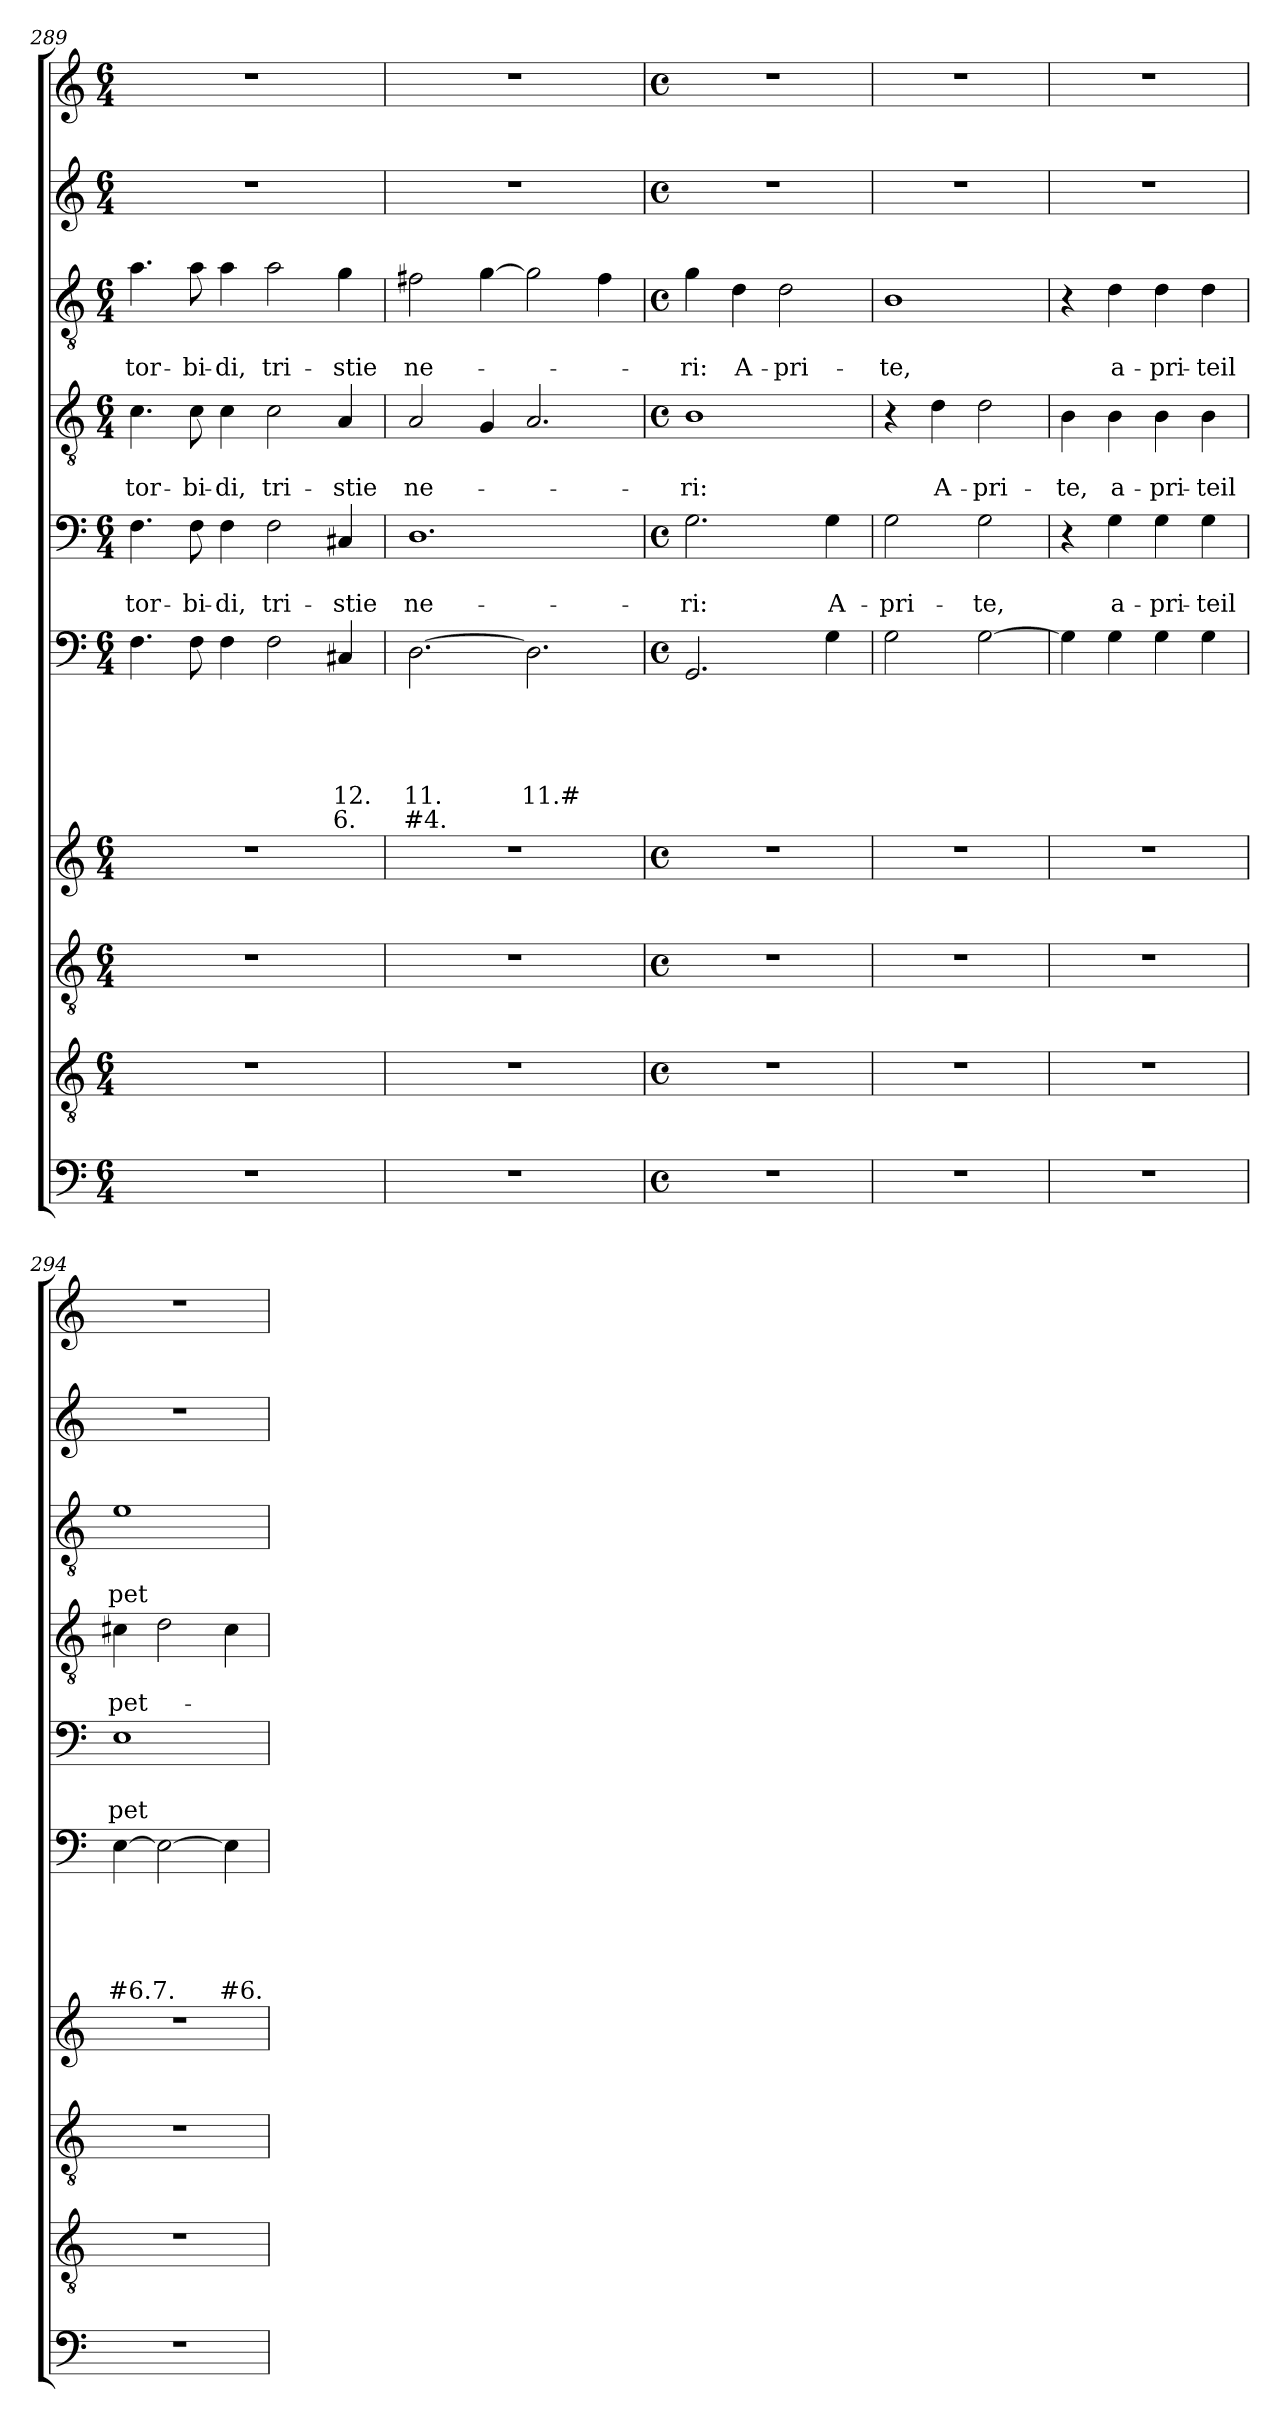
**kern	**kern	**kern	**kern	**kern	**text	**text	**text	**text	**text	**text	**kern	**text	**text	**kern	**text	**text	**kern	**text	**text	**kern	**kern
*part10	*part9	*part8	*part7	*part6	*part6	*part6	*part6	*part6	*part6	*part6	*part5	*part5	*part5	*part4	*part4	*part4	*part3	*part3	*part3	*part2	*part1
*staff10	*staff9	*staff8	*staff7	*staff6	*staff6	*staff6	*staff6	*staff6	*staff6	*staff6	*staff5	*staff5	*staff5	*staff4	*staff4	*staff4	*staff3	*staff3	*staff3	*staff2	*staff1
!!LO:PB:g=z
*clefF4	*clefGv2	*clefGv2	*clefG2	*clefF4	*	*	*	*	*	*	*clefF4	*	*	*clefGv2	*	*	*clefGv2	*	*	*clefG2	*clefG2
*k[]	*k[]	*k[]	*k[]	*k[]	*	*	*	*	*	*	*k[]	*	*	*k[]	*	*	*k[]	*	*	*k[]	*k[]
*C:	*C:	*C:	*C:	*C:	*	*	*	*	*	*	*C:	*	*	*C:	*	*	*C:	*	*	*C:	*C:
*M6/4	*M6/4	*M6/4	*M6/4	*M6/4	*	*	*	*	*	*	*M6/4	*	*	*M6/4	*	*	*M6/4	*	*	*M6/4	*M6/4
=289	=289	=289	=289	=289	=289	=289	=289	=289	=289	=289	=289	=289	=289	=289	=289	=289	=289	=289	=289	=289	=289
1.r	1.r	1.r	1.r	4.F\	.	.	.	.	.	.	4.F\	.	tor-	4.c\	.	tor-	4.a\	.	tor-	1.r	1.r
.	.	.	.	8F\	.	.	.	.	.	.	8F\	.	-bi-	8c\	.	-bi-	8a\	.	-bi-	.	.
.	.	.	.	4F\	.	.	.	.	.	.	4F\	.	-di,	4c\	.	-di,	4a\	.	-di,	.	.
.	.	.	.	2F\	.	.	.	.	.	.	2F\	.	tri-	2c\	.	tri-	2a\	.	tri-	.	.
.	.	.	.	4C#X/	.	.	.	.	12.	6.	4C#X/	.	-stie	4A/	.	-stie	4g\	.	-stie	.	.
=290	=290	=290	=290	=290	=290	=290	=290	=290	=290	=290	=290	=290	=290	=290	=290	=290	=290	=290	=290	=290	=290
1.r	1.r	1.r	1.r	[2.D\	.	.	.	.	11.	#4.	1.D	.	ne-	2A/	.	ne-	2f#X\	.	ne-	1.r	1.r
.	.	.	.	.	.	.	.	.	.	.	.	.	.	4G/	.	.	[4g\	.	.	.	.
.	.	.	.	2.D\]	.	.	.	.	11.#	.	.	.	.	2.A/	.	.	2g\]	.	.	.	.
.	.	.	.	.	.	.	.	.	.	.	.	.	.	.	.	.	4f#\	.	.	.	.
=291	=291	=291	=291	=291	=291	=291	=291	=291	=291	=291	=291	=291	=291	=291	=291	=291	=291	=291	=291	=291	=291
*M4/4	*M4/4	*M4/4	*M4/4	*M4/4	*	*	*	*	*	*	*M4/4	*	*	*M4/4	*	*	*M4/4	*	*	*M4/4	*M4/4
*met(c)	*met(c)	*met(c)	*met(c)	*met(c)	*	*	*	*	*	*	*met(c)	*	*	*met(c)	*	*	*met(c)	*	*	*met(c)	*met(c)
1r	1r	1r	1r	2.GG/	.	.	.	.	.	.	2.G\	.	-ri:	1B	.	-ri:	4g\	.	-ri:	1r	1r
.	.	.	.	.	.	.	.	.	.	.	.	.	.	.	.	.	4d\	.	A-	.	.
.	.	.	.	.	.	.	.	.	.	.	.	.	.	.	.	.	2d\	.	-pri-	.	.
.	.	.	.	4G\	.	.	.	.	.	.	4G\	.	A-	.	.	.	.	.	.	.	.
=292	=292	=292	=292	=292	=292	=292	=292	=292	=292	=292	=292	=292	=292	=292	=292	=292	=292	=292	=292	=292	=292
1r	1r	1r	1r	2G\	.	.	.	.	.	.	2G\	.	-pri-	4r	.	.	1B	.	-te,	1r	1r
.	.	.	.	.	.	.	.	.	.	.	.	.	.	4d\	.	A-	.	.	.	.	.
.	.	.	.	[2G\	.	.	.	.	.	.	2G\	.	-te,	2d\	.	-pri-	.	.	.	.	.
=293	=293	=293	=293	=293	=293	=293	=293	=293	=293	=293	=293	=293	=293	=293	=293	=293	=293	=293	=293	=293	=293
1r	1r	1r	1r	4G\]	.	.	.	.	.	.	4r	.	.	4B\	.	-te,	4r	.	.	1r	1r
.	.	.	.	4G\	.	.	.	.	.	.	4G\	.	a-	4B\	.	a-	4d\	.	a-	.	.
.	.	.	.	4G\	.	.	.	.	.	.	4G\	.	-pri-	4B\	.	-pri-	4d\	.	-pri-	.	.
.	.	.	.	4G\	.	.	.	.	.	.	4G\	.	-teil	4B\	.	-teil	4d\	.	-teil	.	.
=294	=294	=294	=294	=294	=294	=294	=294	=294	=294	=294	=294	=294	=294	=294	=294	=294	=294	=294	=294	=294	=294
1r	1r	1r	1r	[4E\	.	.	.	.	#6.	.	1E	.	pet-	4c#X\	.	pet-	1e	.	pet-	1r	1r
.	.	.	.	2E\_	.	.	.	.	7.	.	.	.	.	2d\	.	.	.	.	.	.	.
.	.	.	.	4E\]	.	.	.	.	#6.	.	.	.	.	4c#\	.	.	.	.	.	.	.
=	=	=	=	=	=	=	=	=	=	=	=	=	=	=	=	=	=	=	=	=	=
*-	*-	*-	*-	*-	*-	*-	*-	*-	*-	*-	*-	*-	*-	*-	*-	*-	*-	*-	*-	*-	*-
